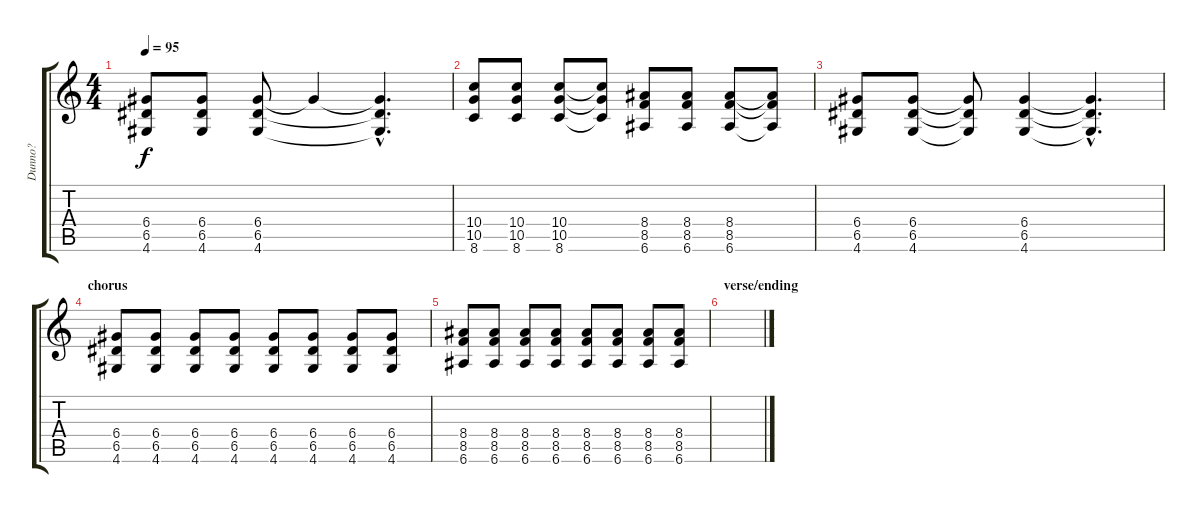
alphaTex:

\track ("Dunno?" "Dunno?") {instrument distortionguitar}
\staff {score tabs}
\tuning (E4 B3 G3 D3 A2 E2) {hide}
\ts (4 4)
\tempo 95
\clef g2
\ks c
(6.4 6.5 4.6).8{dy f} (6.4 6.5 4.6).8 (6.4 6.5 4.6).8 6.4{t}.4 (6.4{hac t} 6.5{hac t} 4.6{hac t}).4{d} |
(10.4 10.5 8.6).8 (10.4 10.5 8.6).8 (10.4 10.5 8.6).8 (10.4{t} 10.5{t} 8.6{t}).8 (8.4 8.5 6.6).8 (8.4 8.5 6.6).8 (8.4 8.5 6.6).8 (8.4{t} 8.5{t} 6.6{t}).8 |
(6.4 6.5 4.6).8 (6.4 6.5 4.6).8 (6.4{t} 6.5{t} 4.6{t}).8 (6.4 6.5 4.6).4 (6.4{hac t} 6.5{hac t} 4.6{hac t}).4{d} |
\section ("" "chorus")
(6.4 6.5 4.6).8 (6.4 6.5 4.6).8 (6.4 6.5 4.6).8 (6.4 6.5 4.6).8 (6.4 6.5 4.6).8 (6.4 6.5 4.6).8 (6.4 6.5 4.6).8 (6.4 6.5 4.6).8 |
(8.4 8.5 6.6).8 (8.4 8.5 6.6).8 (8.4 8.5 6.6).8 (8.4 8.5 6.6).8 (8.4 8.5 6.6).8 (8.4 8.5 6.6).8 (8.4 8.5 6.6).8 (8.4 8.5 6.6).8 |
\section ("" "verse/ending")
